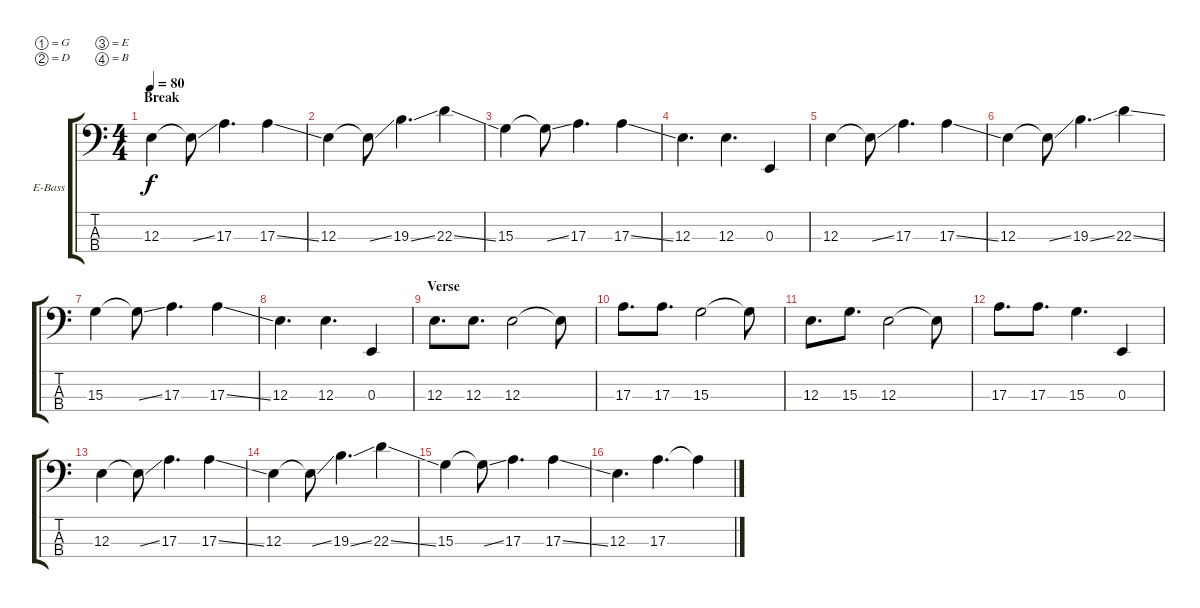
\defaultSystemsLayout 4
\bracketExtendMode groupsimilarinstruments
\firstSystemTrackNameOrientation horizontal
\otherSystemsTrackNameOrientation horizontal
\track ("Justin Chancellor - Bass" "E-Bass") {instrument electricbassfinger}
\staff {score tabs}
\tuning (G2 D2 E1 B0)
\ts (4 4)
\section ("" "Break")
\tempo 80
\clef f4
\ks c
12.3.4{dy f} 12.3{ss t}.8 17.3.4{d} 17.3{ss}.4 |
12.3.4 12.3{ss t}.8 19.3{ss}.4{d} 22.3{ss}.4 |
15.3.4 15.3{ss t}.8 17.3.4{d} 17.3{ss}.4 |
12.3.4{d} 12.3.4{d} 0.3.4 |
12.3.4 12.3{ss t}.8 17.3.4{d} 17.3{ss}.4 |
12.3.4 12.3{ss t}.8 19.3{ss}.4{d} 22.3{ss}.4 |
15.3.4 15.3{ss t}.8 17.3.4{d} 17.3{ss}.4 |
12.3.4{d} 12.3.4{d} 0.3.4 |
\section ("" "Verse")
12.3.8{d} 12.3.8{d} 12.3.2 12.3{t}.8 |
17.3.8{d} 17.3.8{d} 15.3.2 15.3{t}.8 |
12.3.8{d} 15.3.8{d} 12.3.2 12.3{t}.8 |
17.3.8{d} 17.3.8{d} 15.3.4{d} 0.3.4 |
12.3.4 12.3{ss t}.8 17.3.4{d} 17.3{ss}.4 |
12.3.4 12.3{ss t}.8 19.3{ss}.4{d} 22.3{ss}.4 |
15.3.4 15.3{ss t}.8 17.3.4{d} 17.3{ss}.4 |
12.3.4{d} 17.3.4{d} 17.3{t}.4
